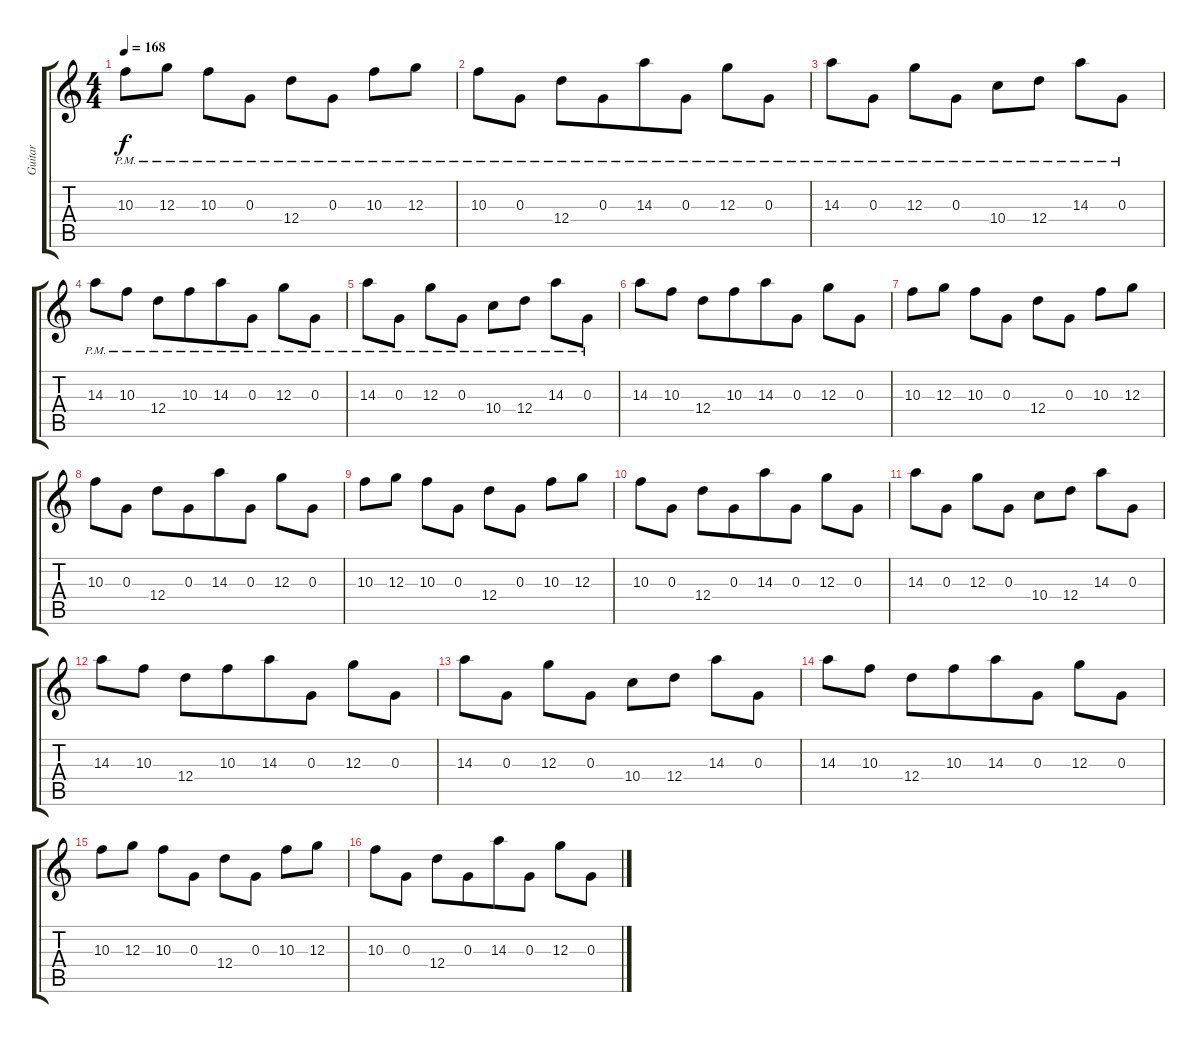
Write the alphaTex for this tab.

\track ("Guitar" "Guitar") {instrument overdrivenguitar}
\staff {score tabs}
\tuning (E4 B3 G3 D3 A2 D2) {hide}
\ts (4 4)
\tempo 168
\clef g2
\ks c
10.3{pm}.8{dy f} 12.3{pm}.8 10.3{pm}.8{beam merge} 0.3{pm}.8 12.4{pm}.8 0.3{pm}.8 10.3{pm}.8 12.3{pm}.8 |
10.3{pm}.8 0.3{pm}.8 12.4{pm}.8 0.3{pm}.8{beam merge} 14.3{pm}.8{beam merge} 0.3{pm}.8 12.3{pm}.8 0.3{pm}.8 |
14.3{pm}.8{beam merge} 0.3{pm}.8 12.3{pm}.8{beam merge} 0.3{pm}.8 10.4{pm}.8 12.4{pm}.8 14.3{pm}.8 0.3{pm}.8 |
14.3{pm}.8 10.3{pm}.8 12.4{pm}.8 10.3{pm}.8{beam merge} 14.3{pm}.8 0.3{pm}.8 12.3{pm}.8{beam merge} 0.3{pm}.8 |
14.3{pm}.8{beam merge} 0.3{pm}.8 12.3{pm}.8{beam merge} 0.3{pm}.8 10.4{pm}.8 12.4{pm}.8 14.3{pm}.8 0.3{pm}.8 |
14.3.8 10.3.8 12.4.8 10.3.8{beam merge} 14.3.8 0.3.8 12.3.8{beam merge} 0.3.8 |
10.3.8 12.3.8 10.3.8{beam merge} 0.3.8 12.4.8 0.3.8 10.3.8 12.3.8 |
10.3.8 0.3.8 12.4.8 0.3.8{beam merge} 14.3.8{beam merge} 0.3.8 12.3.8 0.3.8 |
10.3.8 12.3.8 10.3.8{beam merge} 0.3.8 12.4.8 0.3.8 10.3.8 12.3.8 |
10.3.8 0.3.8 12.4.8 0.3.8{beam merge} 14.3.8{beam merge} 0.3.8 12.3.8 0.3.8 |
14.3.8{beam merge} 0.3.8 12.3.8{beam merge} 0.3.8 10.4.8 12.4.8 14.3.8 0.3.8 |
14.3.8 10.3.8 12.4.8 10.3.8{beam merge} 14.3.8 0.3.8 12.3.8{beam merge} 0.3.8 |
14.3.8{beam merge} 0.3.8 12.3.8{beam merge} 0.3.8 10.4.8 12.4.8 14.3.8 0.3.8 |
14.3.8 10.3.8 12.4.8 10.3.8{beam merge} 14.3.8 0.3.8 12.3.8{beam merge} 0.3.8 |
10.3.8 12.3.8 10.3.8{beam merge} 0.3.8 12.4.8 0.3.8 10.3.8 12.3.8 |
10.3.8 0.3.8 12.4.8 0.3.8{beam merge} 14.3.8{beam merge} 0.3.8 12.3.8 0.3.8
